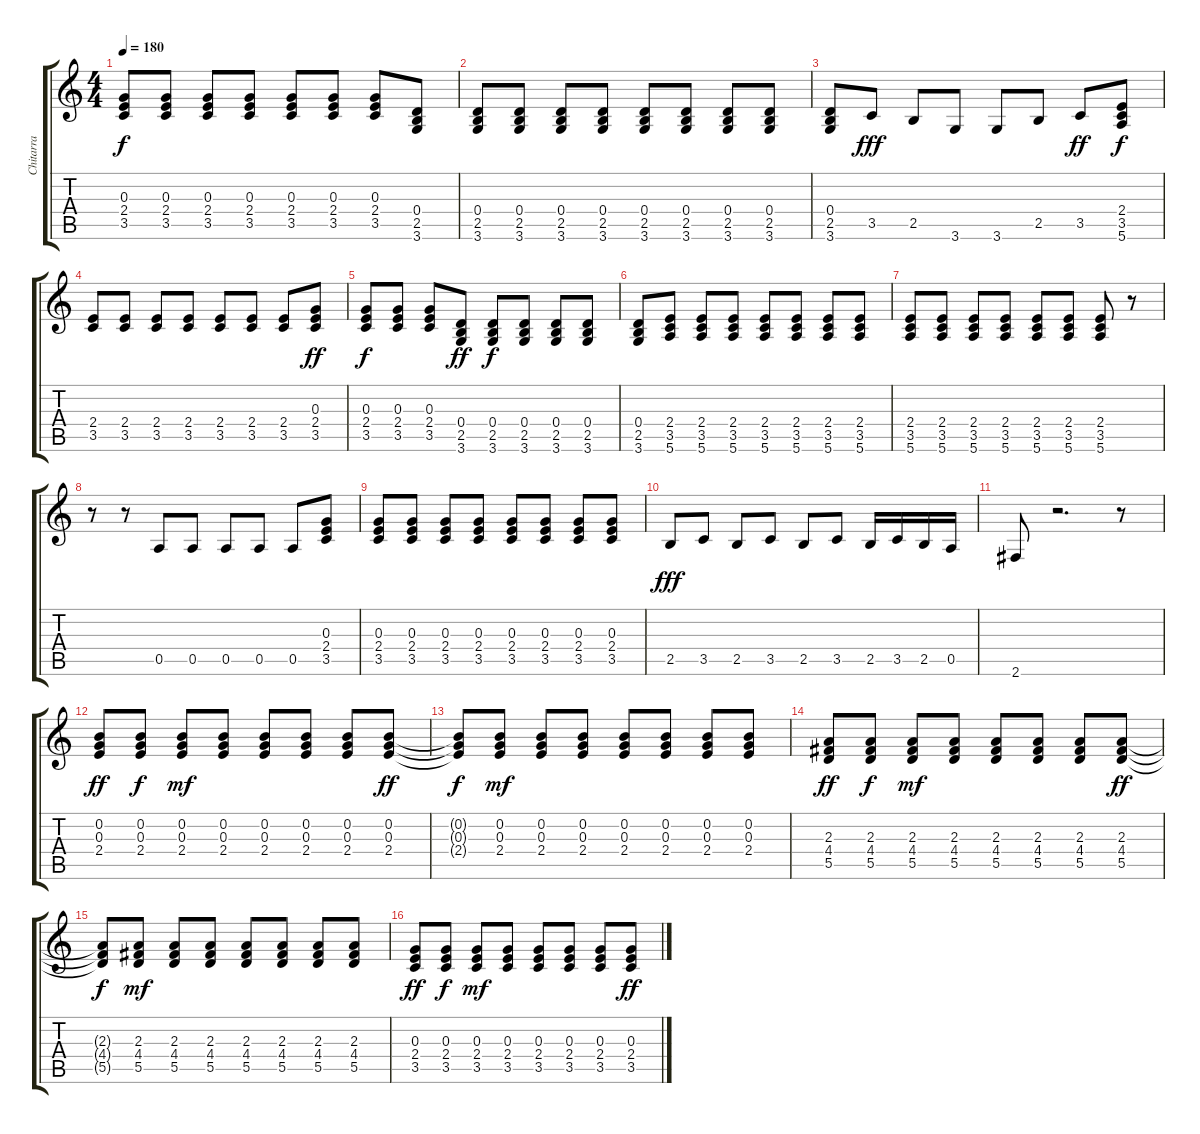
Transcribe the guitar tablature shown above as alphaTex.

\track ("Chitarra" "Chitarra") {instrument distortionguitar}
\staff {score tabs}
\tuning (E4 B3 G3 D3 A2 E2) {hide}
\ts (4 4)
\tempo 180
\clef g2
\ks c
(0.3 2.4 3.5).8{dy f} (0.3 2.4 3.5).8 (0.3 2.4 3.5).8 (0.3 2.4 3.5).8 (0.3 2.4 3.5).8 (0.3 2.4 3.5).8 (0.3 2.4 3.5).8 (0.4 2.5 3.6).8 |
(0.4 2.5 3.6).8 (0.4 2.5 3.6).8 (0.4 2.5 3.6).8 (0.4 2.5 3.6).8 (0.4 2.5 3.6).8 (0.4 2.5 3.6).8 (0.4 2.5 3.6).8 (0.4 2.5 3.6).8 |
(0.4 2.5 3.6).8 3.5.8{dy fff} 2.5.8 3.6.8 3.6.8 2.5.8 3.5.8{dy ff} (2.4 3.5 5.6).8{dy f} |
(2.4 3.5).8 (2.4 3.5).8 (2.4 3.5).8 (2.4 3.5).8 (2.4 3.5).8 (2.4 3.5).8 (2.4 3.5).8 (0.3 2.4 3.5).8{dy ff} |
(0.3 2.4 3.5).8{dy f} (0.3 2.4 3.5).8 (0.3 2.4 3.5).8 (0.4 2.5 3.6).8{dy ff} (0.4 2.5 3.6).8{dy f} (0.4 2.5 3.6).8 (0.4 2.5 3.6).8 (0.4 2.5 3.6).8 |
(0.4 2.5 3.6).8 (2.4 3.5 5.6).8 (2.4 3.5 5.6).8 (2.4 3.5 5.6).8 (2.4 3.5 5.6).8 (2.4 3.5 5.6).8 (2.4 3.5 5.6).8 (2.4 3.5 5.6).8 |
(2.4 3.5 5.6).8 (2.4 3.5 5.6).8 (2.4 3.5 5.6).8 (2.4 3.5 5.6).8 (2.4 3.5 5.6).8 (2.4 3.5 5.6).8 (2.4 3.5 5.6).8 r.8 |
r.8 r.8 0.5.8 0.5.8 0.5.8 0.5.8 0.5.8 (0.3 2.4 3.5).8 |
(0.3 2.4 3.5).8 (0.3 2.4 3.5).8 (0.3 2.4 3.5).8 (0.3 2.4 3.5).8 (0.3 2.4 3.5).8 (0.3 2.4 3.5).8 (0.3 2.4 3.5).8 (0.3 2.4 3.5).8 |
2.5.8{dy fff} 3.5.8 2.5.8 3.5.8 2.5.8 3.5.8 2.5.16 3.5.16 2.5.16 0.5.16 |
2.6.8 r.2{d} r.8 |
(0.2 0.3 2.4).8{dy ff} (0.2 0.3 2.4).8{dy f} (0.2 0.3 2.4).8{dy mf} (0.2 0.3 2.4).8 (0.2 0.3 2.4).8 (0.2 0.3 2.4).8 (0.2 0.3 2.4).8 (0.2 0.3 2.4).8{dy ff} |
(0.2{t} 0.3{t} 2.4{t}).8{dy f} (0.2 0.3 2.4).8{dy mf} (0.2 0.3 2.4).8 (0.2 0.3 2.4).8 (0.2 0.3 2.4).8 (0.2 0.3 2.4).8 (0.2 0.3 2.4).8 (0.2 0.3 2.4).8 |
(2.3 4.4 5.5).8{dy ff} (2.3 4.4 5.5).8{dy f} (2.3 4.4 5.5).8{dy mf} (2.3 4.4 5.5).8 (2.3 4.4 5.5).8 (2.3 4.4 5.5).8 (2.3 4.4 5.5).8 (2.3 4.4 5.5).8{dy ff} |
(2.3{t} 4.4{t} 5.5{t}).8{dy f} (2.3 4.4 5.5).8{dy mf} (2.3 4.4 5.5).8 (2.3 4.4 5.5).8 (2.3 4.4 5.5).8 (2.3 4.4 5.5).8 (2.3 4.4 5.5).8 (2.3 4.4 5.5).8 |
(0.3 2.4 3.5).8{dy ff} (0.3 2.4 3.5).8{dy f} (0.3 2.4 3.5).8{dy mf} (0.3 2.4 3.5).8 (0.3 2.4 3.5).8 (0.3 2.4 3.5).8 (0.3 2.4 3.5).8 (0.3 2.4 3.5).8{dy ff}
